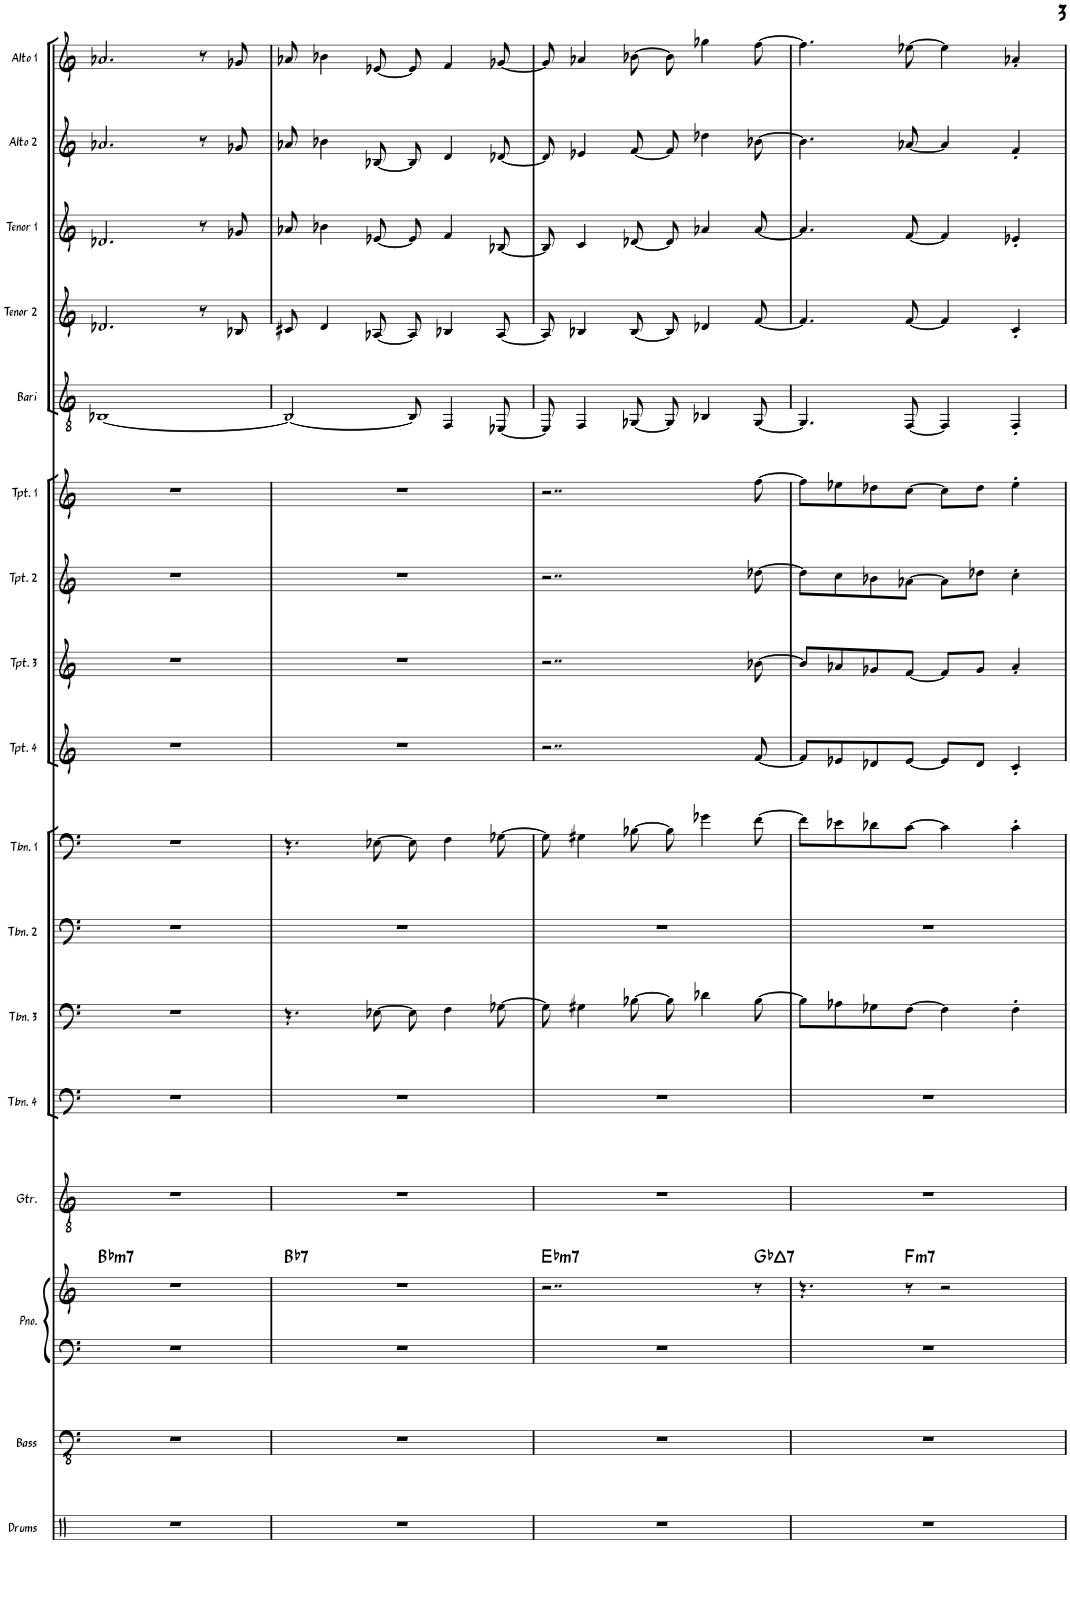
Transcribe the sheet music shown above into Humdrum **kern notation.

**kern	**kern	**kern	**kern	**harte	**kern	**kern	**kern	**kern	**kern	**kern	**kern	**kern	**kern	**kern	**kern	**kern	**kern	**kern
*part17	*part16	*part15	*part15	*part15	*part14	*part13	*part12	*part11	*part10	*part9	*part8	*part7	*part6	*part5	*part4	*part3	*part2	*part1
*staff18	*staff17	*staff16	*staff15	*	*staff14	*staff13	*staff12	*staff11	*staff10	*staff9	*staff8	*staff7	*staff6	*staff5	*staff4	*staff3	*staff2	*staff1
*I"Drums	*I"Bass	*I"Piano	*	*	*I"Guitar	*I"Trombone 4	*I"Trombone 3	*I"Trombone 2	*I"Trombone 1	*I"Trumpet 4	*I"Trumpet 3	*I"Trumpet 2	*I"Trumpet 1	*I"Bari Sax	*I"Tenor Sax 2	*I"Tenor Sax 1	*I"Alto Sax 2	*I"Alto Sax 1
*I'Drums	*I'Bass	*I'Pno.	*	*	*I'Gtr.	*I'Tbn. 4	*I'Tbn. 3	*I'Tbn. 2	*I'Tbn. 1	*I'Tpt. 4	*I'Tpt. 3	*I'Tpt. 2	*I'Tpt. 1	*I'Bari	*I'Tenor 2	*I'Tenor 1	*I'Alto 2	*I'Alto 1
!!LO:PB:g=z
*clefX	*clefFv4	*clefF4	*clefG2	*	*clefGv2	*clefF4	*clefF4	*clefF4	*clefF4	*clefG2	*clefG2	*clefG2	*clefG2	*clefGv2	*clefG2	*clefG2	*clefG2	*clefG2
*	*	*	*	*	*	*	*	*	*	*ITrd1c2	*ITrd1c2	*ITrd1c2	*ITrd1c2	*ITrd12c21	*ITrd8c14	*ITrd8c14	*ITrd5c9	*ITrd5c9
*k[]	*k[]	*k[]	*k[]	*	*k[]	*k[]	*k[]	*k[]	*k[]	*k[]	*k[]	*k[]	*k[]	*k[]	*k[]	*k[]	*k[]	*k[]
*M4/4	*M4/4	*M4/4	*M4/4	*	*M4/4	*M4/4	*M4/4	*M4/4	*M4/4	*M4/4	*M4/4	*M4/4	*M4/4	*M4/4	*M4/4	*M4/4	*M4/4	*M4/4
=14	=14	=14	=14	=14	=14	=14	=14	=14	=14	=14	=14	=14	=14	=14	=14	=14	=14	=14
!	!	!	!	!LO:H:kt=m7	!	!	!	!	!	!	!	!	!	!	!	!	!	!
1r	1r	1r	1r	Bb:min7	1r	1r	1r	1r	1r	1r	1r	1r	1r	[1BB-X	2.d-X/	2.d-X/	2.a-X/	2.a-X/
.	.	.	.	.	.	.	.	.	.	.	.	.	.	.	8r	8r	8r	8r
.	.	.	.	.	.	.	.	.	.	.	.	.	.	.	8B-X/	8g-X/	8g-X/	8g-X/
=15	=15	=15	=15	=15	=15	=15	=15	=15	=15	=15	=15	=15	=15	=15	=15	=15	=15	=15
!	!	!	!	!LO:H:kt=7	!	!	!	!	!	!	!	!	!	!	!	!	!	!
1r	1r	1r	1r	Bb:7	1r	1r	4.r	1r	4.r	1r	1r	1r	1r	2BB-/_	8c#X/	8a-X/	8a-X/	8a-X/
.	.	.	.	.	.	.	.	.	.	.	.	.	.	.	4d/	4b-X\	4b-X\	4b-X\
.	.	.	.	.	.	.	[8E-X\	.	[8E-X\	.	.	.	.	.	[8A-X/	[8e-X/	[8B-X/	[8e-X/
.	.	.	.	.	.	.	8E-\]	.	8E-\]	.	.	.	.	8BB-/]	8A-/]	8e-/]	8B-/]	8e-/]
.	.	.	.	.	.	.	4F\	.	4F\	.	.	.	.	4FF/	4B-X/	4f/	4d/	4f/
.	.	.	.	.	.	.	[8G-X\	.	[8G-X\	.	.	.	.	[8EE-X/	[8A-/	[8B-X/	[8d-X/	[8g-X/
=16	=16	=16	=16	=16	=16	=16	=16	=16	=16	=16	=16	=16	=16	=16	=16	=16	=16	=16
!	!	!	!	!LO:H:kt=m7	!	!	!	!	!	!	!	!	!	!	!	!	!	!
1r	1r	1r	2..r	Eb:min7	1r	1r	8G-\]	1r	8G-\]	2..r	2..r	2..r	2..r	8EE-/]	8A-/]	8B-/]	8d-/]	8g-/]
.	.	.	.	.	.	.	4G#X\	.	4G#X\	.	.	.	.	4FF/	4B-X/	4c/	4e-X/	4a-X/
.	.	.	.	.	.	.	[8B-X\	.	[8B-X\	.	.	.	.	[8GG-X/	[8B-/	[8d-X/	[8f/	[8b-X\
.	.	.	.	.	.	.	8B-\]	.	8B-\]	.	.	.	.	8GG-/]	8B-/]	8d-/]	8f/]	8b-\]
.	.	.	.	.	.	.	4d-X\	.	4g-X\	.	.	.	.	4BB-X/	4d-X/	4a-X/	4dd-X\	4gg-X\
!	!	!	!	!LO:H:kt=7	!	!	!	!	!	!	!	!	!	!	!	!	!	!
.	.	.	8r	Gb:maj7	.	.	[8B-\	.	[8f\	[8f/	[8b-X\	[8dd-X\	[8ff\	[8GG-/	[8f/	[8a-/	[8b-X\	[8ff\
=17	=17	=17	=17	=17	=17	=17	=17	=17	=17	=17	=17	=17	=17	=17	=17	=17	=17	=17
1r	1r	1r	4.r	.	1r	1r	8B-\L]	1r	8f\L]	8f/L]	8b-/L]	8dd-\L]	8ff\L]	4.GG-/]	4.f/]	4.a-/]	4.b-\]	4.ff\]
.	.	.	.	.	.	.	8A-X\	.	8e-X\	8e-X/	8a-X/	8cc\	8ee-X\	.	.	.	.	.
.	.	.	.	.	.	.	8G-X\	.	8d-X\	8d-X/	8g-X/	8b-X\	8dd-X\	.	.	.	.	.
!	!	!	!	!LO:H:kt=m7	!	!	!	!	!	!	!	!	!	!	!	!	!	!
.	.	.	8r	F:min7	.	.	[8F\J	.	[8c\J	[8e-/J	[8f/J	[8a-X\J	[8cc\J	[8FF/	[8f/	[8f/	[8a-X/	[8ee-X\
.	.	.	2r	.	.	.	4F\]	.	4c\]	8e-/L]	8f/L]	8a-\L]	8cc\L]	4FF/]	4f/]	4f/]	4a-/]	4ee-\]
.	.	.	.	.	.	.	.	.	.	8d-/J	8g-/J	8dd-X\J	8dd-\J	.	.	.	.	.
.	.	.	.	.	.	.	4F'\	.	4c'\	4c'/	4a-'/	4cc'\	4ee-'\	4FF'/	4c'/	4e-X'/	4f'/	4a-X'/
=	=	=	=	=	=	=	=	=	=	=	=	=	=	=	=	=	=	=
*-	*-	*-	*-	*-	*-	*-	*-	*-	*-	*-	*-	*-	*-	*-	*-	*-	*-	*-
